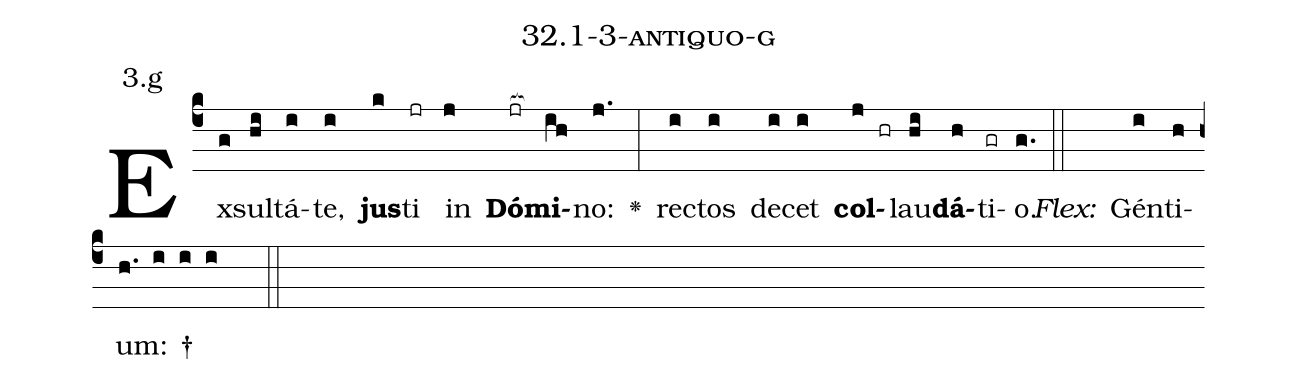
name: 32.1-3-antiquo-g;
annotation: 3.g;
%%
(c4)Ex(g)sul(hi)tá(i)te,(i) <b>jus</b>(k)ti(jr) in(j) <b>Dó</b>(jr[ocb:1{])<b>mi</b>(ih[ocb:0}])no:(j.) <v>\greheightstar</v>(:) rec(i)tos(i) de(i)cet(i) <b>col</b>(j hr)lau(hi)<b>dá</b>(h)ti(gr)o.(g.) (::)
<i>Flex:</i>()  Gén(i)ti(h)um: †(h. i i i  ::)

%E(i) u(i) o(j) u(hi) a(h) e.(g.) (::)
